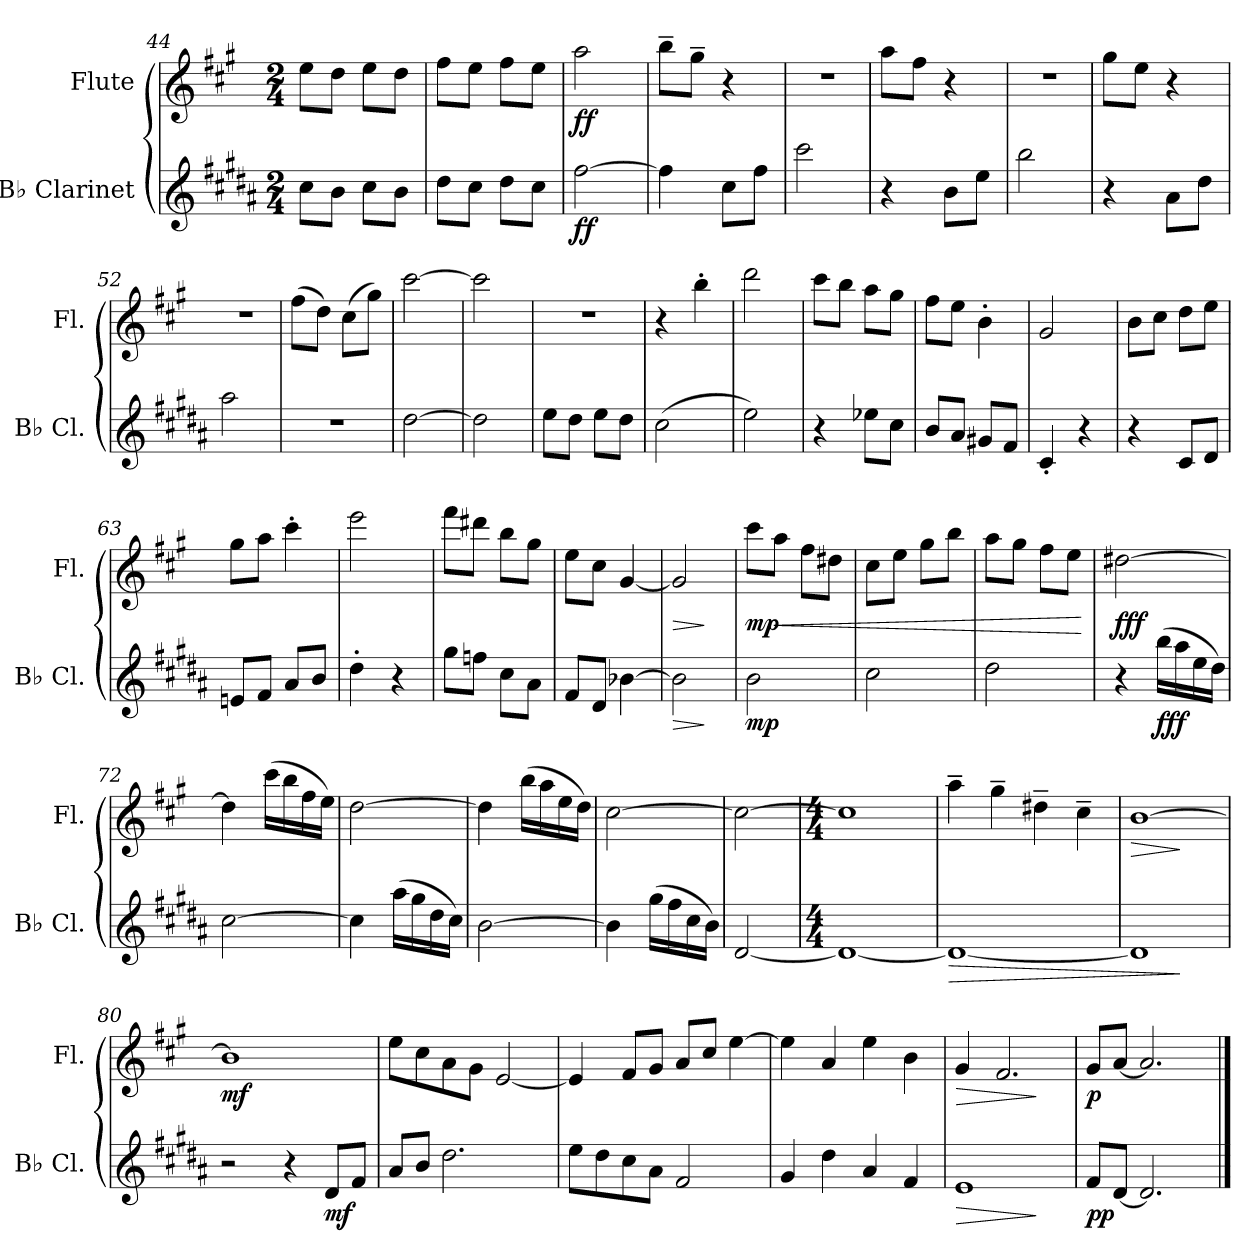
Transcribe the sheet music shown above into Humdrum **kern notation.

**kern	**dynam	**kern	**dynam
*part2	*part2	*part1	*part1
*staff2	*staff2	*staff1	*staff1
*I"B♭ Clarinet	*	*I"Flute	*
*I'B♭ Cl.	*	*I'Fl.	*
*clefG2	*	*clefG2	*
*ITrd1c2	*	*	*
*k[f#c#g#]	*	*k[f#c#g#]	*
*M2/4	*	*M2/4	*
=44	=44	=44	=44
8b\L	.	8ee\L	.
8a\J	.	8dd\J	.
8b\L	.	8ee\L	.
8a\J	.	8dd\J	.
=45	=45	=45	=45
8cc#\L	.	8ff#\L	.
8b\J	.	8ee\J	.
8cc#\L	.	8ff#\L	.
8b\J	.	8ee\J	.
=46	=46	=46	=46
!	!LO:DY:b	!	!LO:DY:b
[2ee\	ff	2aa\	ff
=47	=47	=47	=47
4ee\]	.	8bb~\L	.
.	.	8gg#~\J	.
8b\L	.	4r	.
8ee\J	.	.	.
=48	=48	=48	=48
2bb\	.	2r	.
=49	=49	=49	=49
4r	.	8aa\L	.
.	.	8ff#\J	.
8a\L	.	4r	.
8dd\J	.	.	.
=50	=50	=50	=50
2aa\	.	2r	.
=51	=51	=51	=51
4r	.	8gg#\L	.
.	.	8ee\J	.
8g#\L	.	4r	.
8cc#\J	.	.	.
=52	=52	=52	=52
2gg#\	.	2r	.
=53	=53	=53	=53
2r	.	(>8ff#\L	.
.	.	8dd\J)	.
.	.	(>8cc#\L	.
.	.	8gg#\J)	.
!!LO:LB:g=z
=54	=54	=54	=54
[2cc#\	.	[2ccc#\	.
=55	=55	=55	=55
2cc#\]	.	2ccc#\]	.
=56	=56	=56	=56
8dd\L	.	2r	.
8cc#\J	.	.	.
8dd\L	.	.	.
8cc#\J	.	.	.
=57	=57	=57	=57
(>2b\	.	4r	.
.	.	4bb'\	.
=58	=58	=58	=58
2dd\)	.	2ddd\	.
=59	=59	=59	=59
4r	.	8ccc#\L	.
.	.	8bb\J	.
8dd-X\L	.	8aa\L	.
8b\J	.	8gg#\J	.
=60	=60	=60	=60
8a/L	.	8ff#\L	.
8g#/J	.	8ee\J	.
8f#X/L	.	4b'\	.
8e/J	.	.	.
=61	=61	=61	=61
4B'/	.	2g#/	.
4r	.	.	.
=62	=62	=62	=62
4r	.	8b\L	.
.	.	8cc#\J	.
8B/L	.	8dd\L	.
8c#/J	.	8ee\J	.
=63	=63	=63	=63
8dn/L	.	8gg#\L	.
8e/J	.	8aa\J	.
8g#/L	.	4ccc#'\	.
8a/J	.	.	.
=64	=64	=64	=64
4cc#'\	.	2eee\	.
4r	.	.	.
!!LO:LB:g=z
=65	=65	=65	=65
8ff#\L	.	8fff#\L	.
8ee-X\J	.	8ddd#X\J	.
8b\L	.	8bb\L	.
8g#\J	.	8gg#\J	.
=66	=66	=66	=66
8e/L	.	8ee\L	.
8c#/J	.	8cc#\J	.
[4a-X\	.	[4g#/	.
=67	=67	=67	=67
!	!LO:HP:b	!	!LO:HP:b
2a-\]	>	2g#/]	>
.	]	.	]
=68	=68	=68	=68
!	!LO:DY:b	!	!LO:DY:b
2a\	mp	8ccc#\L	mp
!	!	!	!LO:HP:b
.	.	8aa\J	<
.	.	8ff#\L	.
.	.	8dd#X\J	.
=69	=69	=69	=69
2b\	.	8cc#\L	.
.	.	8ee\J	.
.	.	8gg#\L	.
.	.	8bb\J	.
=70	=70	=70	=70
2cc#\	.	8aa\L	.
.	.	8gg#\J	.
.	.	8ff#\L	.
.	.	8ee\J	.
.	.	.	[
=71	=71	=71	=71
!	!	!	!LO:DY:b
4r	.	[2dd#X\	fff
!	!LO:DY:b	!	!
(>16aa\LL	fff	.	.
16gg#\	.	.	.
16dd\	.	.	.
16cc#\JJ)	.	.	.
=72	=72	=72	=72
[2b\	.	4dd#\]	.
.	.	(>16ccc#\LL	.
.	.	16bb\	.
.	.	16ff#\	.
.	.	16ee\JJ)	.
=73	=73	=73	=73
4b\]	.	[2dd\	.
(>16gg#\LL	.	.	.
16ff#\	.	.	.
16cc#\	.	.	.
16b\JJ)	.	.	.
!!LO:LB:g=z
=74	=74	=74	=74
[2a\	.	4dd\]	.
.	.	(>16bb\LL	.
.	.	16aa\	.
.	.	16ee\	.
.	.	16dd\JJ)	.
=75	=75	=75	=75
4a\]	.	[2cc#\	.
(>16ff#\LL	.	.	.
16ee\	.	.	.
16b\	.	.	.
16a\JJ)	.	.	.
=76	=76	=76	=76
[2c#/	.	2cc#\_	.
=77	=77	=77	=77
*M4/4	*	*M4/4	*
1c#_	.	1cc#]	.
=78	=78	=78	=78
*	*	*MM60	*
!	!LO:HP:b	!	!
1c#_	>	4aa~\	.
.	.	4gg#~\	.
.	.	4dd#X~\	.
.	.	4cc#~\	.
=79	=79	=79	=79
!	!	!	!LO:HP:b
1c#]	.	[1b	>
.	]	.	]
=80	=80	=80	=80
!	!LO:DY:b	!	!LO:DY:b
2r	other-dynamics	1b]	mf
4r	.	.	.
!	!LO:DY:b	!	!
8c#/L	mf	.	.
8e/J	.	.	.
=81	=81	=81	=81
8g#/L	.	8ee\L	.
8a/J	.	8cc#\	.
2.cc#\	.	8a\	.
.	.	8g#\J	.
.	.	[2e/	.
=82	=82	=82	=82
8dd\L	.	4e/]	.
8cc#\	.	.	.
8b\	.	8f#/L	.
8g#\J	.	8g#/J	.
2e/	.	8a/L	.
.	.	8cc#/J	.
.	.	[4ee\	.
!!LO:LB:g=z
=83	=83	=83	=83
4f#/	.	4ee\]	.
4cc#\	.	4a/	.
4g#/	.	4ee\	.
4e/	.	4b\	.
=84	=84	=84	=84
!	!LO:HP:b	!	!LO:HP:b
1d	>	4g#/	>
.	.	2.f#/	.
.	]	.	]
=85	=85	=85	=85
!	!LO:DY:b	!	!LO:DY:b
8e/L	pp	8g#/L	p
[8c#/J	.	[8a/J	.
2.c#/]	.	2.a/]	.
==	==	==	==
*-	*-	*-	*-
